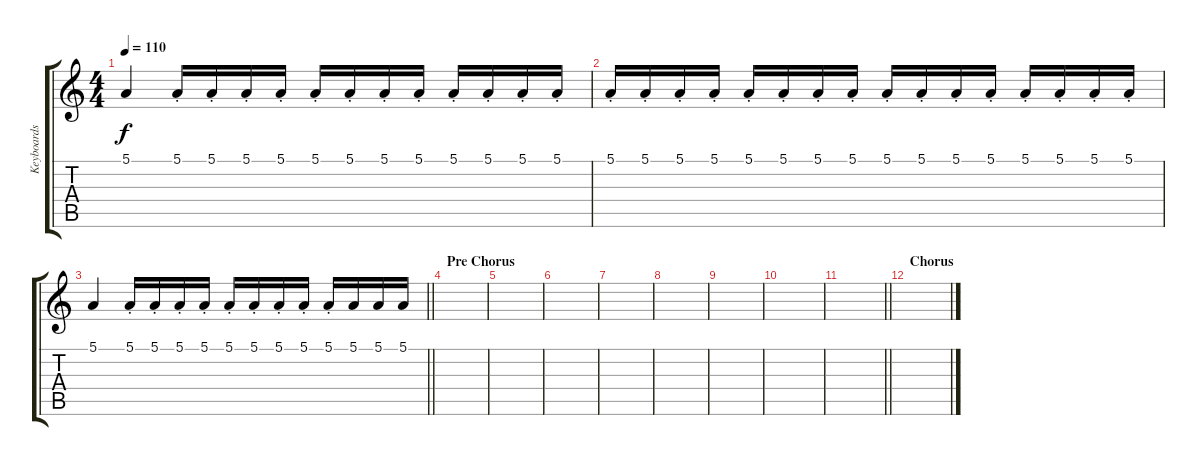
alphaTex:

\track ("Keyboards" "Keyboards") {instrument lead2sawtooth}
\staff {score tabs}
\tuning (E4 B3 G3 D3 A2 E2) {hide}
\ts (4 4)
\tempo 110
\clef g2
\ks c
5.1.4{dy f} 5.1{st}.16 5.1{st}.16 5.1{st}.16 5.1{st}.16 5.1{st}.16 5.1{st}.16 5.1{st}.16 5.1{st}.16 5.1{st}.16 5.1{st}.16 5.1{st}.16 5.1{st}.16 |
5.1{st}.16 5.1{st}.16 5.1{st}.16 5.1{st}.16 5.1{st}.16 5.1{st}.16 5.1{st}.16 5.1{st}.16 5.1{st}.16 5.1{st}.16 5.1{st}.16 5.1{st}.16 5.1{st}.16 5.1{st}.16 5.1{st}.16 5.1{st}.16 |
\barLineRight lightlight
5.1.4 5.1{st}.16 5.1{st}.16 5.1{st}.16 5.1{st}.16 5.1{st}.16 5.1{st}.16 5.1{st}.16 5.1{st}.16 5.1{st}.16 5.1.16 5.1.16 5.1.16 |
\section ("" "Pre Chorus")
|
|
|
|
|
|
|
\barLineRight lightlight
|
\section ("" "Chorus")
